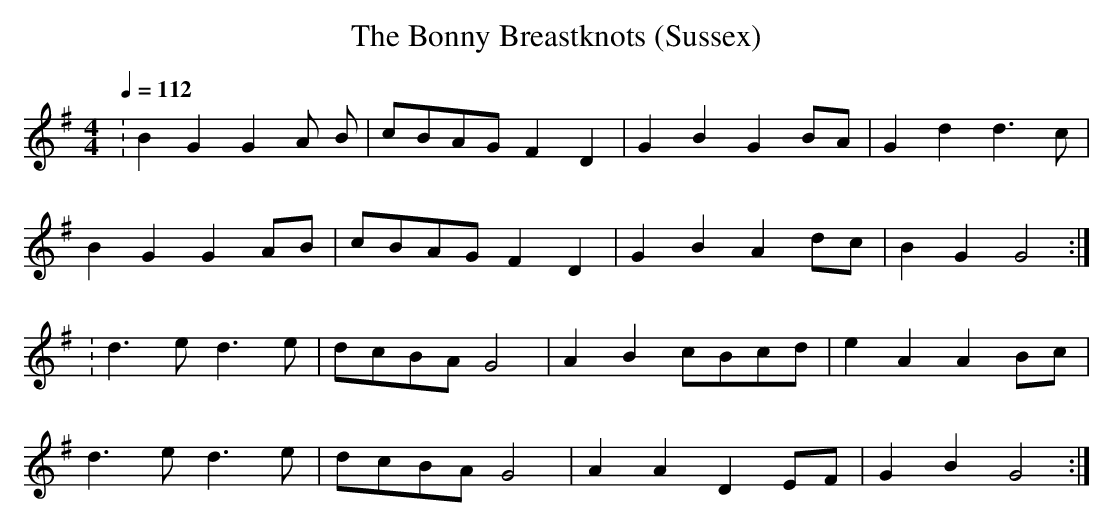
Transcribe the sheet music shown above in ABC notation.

X:1
T:The Bonny Breastknots (Sussex)
M:4/4
L:1/4
Q:112
K:G
:BGGA/2 B/2 | c/2B/2A/2G/2FD | GBGB/2A/2 | Gdd>c |
BGGA/2B/2 | c/2B/2A/2G/2FD | GBAd/2c/2 | BGG2 :|
:d>ed>e | d/2c/2B/2A/2G2 | ABc/2B/2c/2d/2 | eAAB/2c/2 |
d>ed>e | d/2c/2B/2A/2G2 | AADE/2F/2 | GBG2 :|
